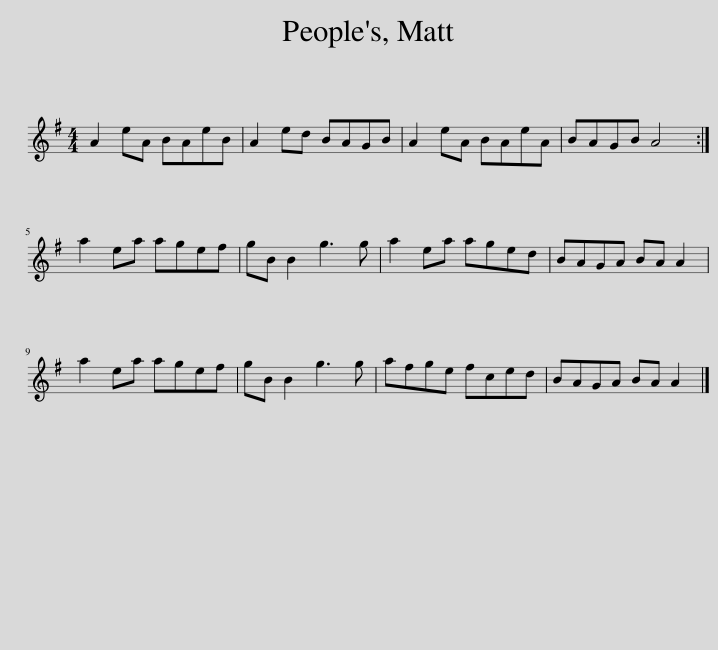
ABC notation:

X:1
L:1/8
M:4/4
I:linebreak $
K:G
V:1 treble
V:1
 A2 eA BAeB | A2 ed BAGB | A2 eA BAeA | BAGB A4 :|$ a2 ea agef | %5
 gB B2 g3 g | a2 ea aged | BAGA BA A2 |$ a2 ea agef | gB B2 g3 g | %10
 afge fced | BAGA BA A2 |] %12
